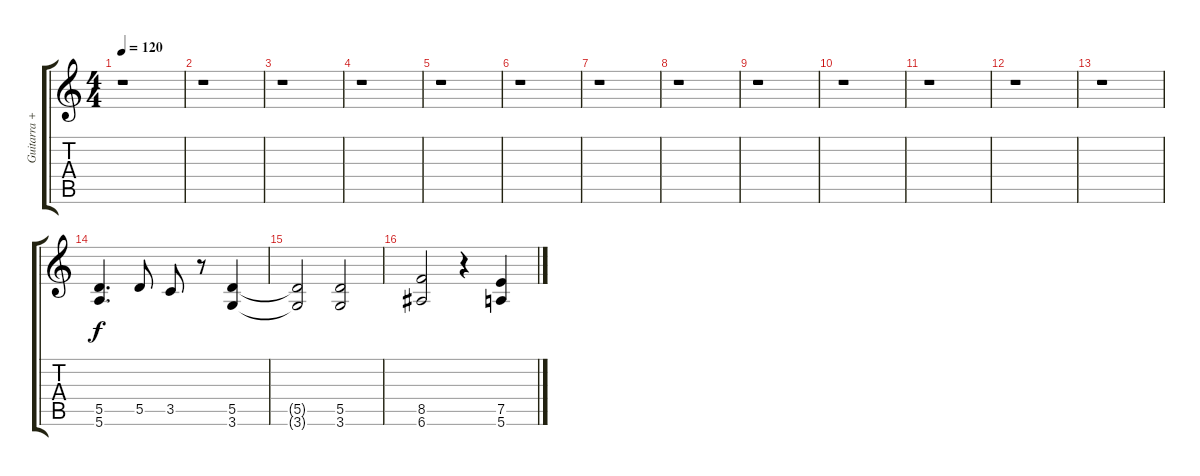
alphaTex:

\track ("Guitarra + solos" "Guitarra +") {instrument distortionguitar}
\staff {score tabs}
\tuning (E4 B3 G3 D3 A2 E2) {hide}
\ts (4 4)
\tempo 120
\clef g2
\ks c
r.1{dy f} |
r.1 |
r.1 |
r.1 |
r.1 |
r.1 |
r.1 |
r.1 |
r.1 |
r.1 |
r.1 |
r.1 |
r.1 |
(5.5 5.6).4{d} 5.5.8 3.5.8 r.8 (5.5 3.6).4 |
(5.5{t} 3.6{t}).2 (5.5 3.6).2 |
(8.5 6.6).2 r.4 (7.5 5.6).4
